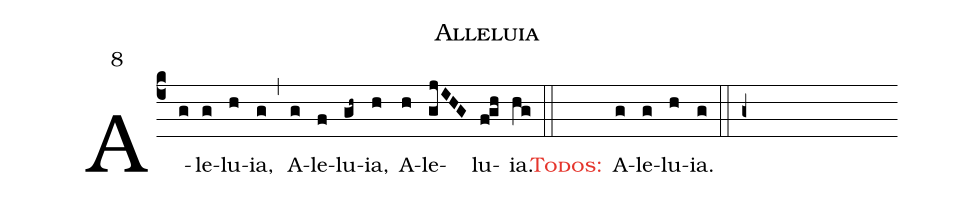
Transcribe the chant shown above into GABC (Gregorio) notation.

name: Alleluia;
mode: 8;
%%
(c4)

A(g)le(g)lu(h)ia,(g) (,) A(g)le(f)lu(gh~)ia,(h) A(h)le(gjIHG)lu(f!gh)ia.(hg)

(::)

<nlba><c><sc>Todos</sc>:</c>() A</nlba>(g)le(g)lu(h)ia.(g)

(::)

(g+)
